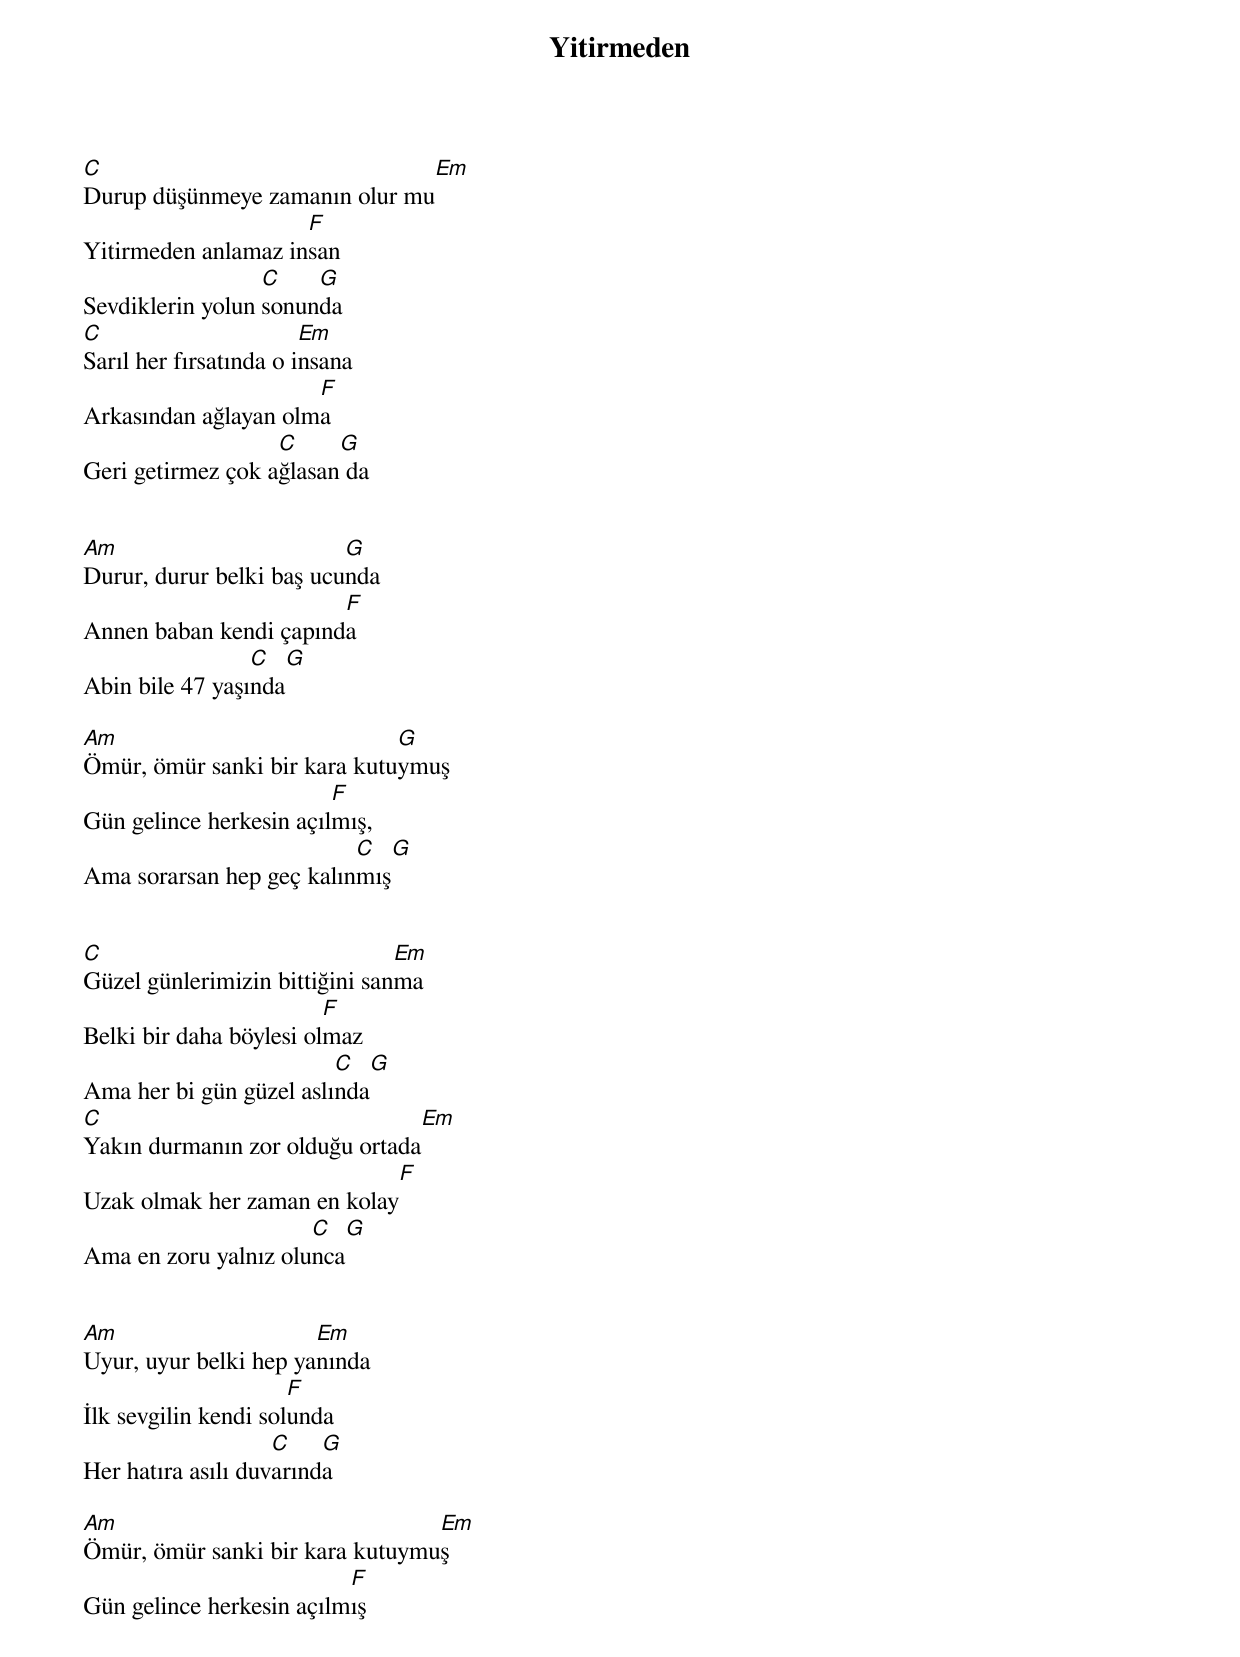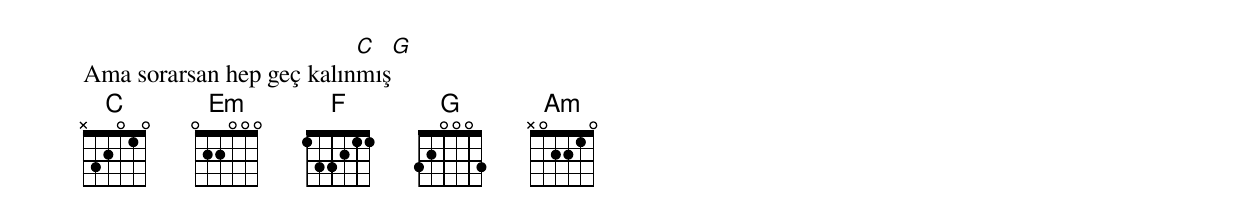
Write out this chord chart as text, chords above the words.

{title: Yitirmeden}
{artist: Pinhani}

C                               Em
Durup düşünmeye zamanın olur mu
                     F
Yitirmeden anlamaz insan
                  C    G
Sevdiklerin yolun sonunda
C                       Em
Sarıl her fırsatında o insana
                      F
Arkasından ağlayan olma
                   C     G
Geri getirmez çok ağlasan da


Am                        G
Durur, durur belki baş ucunda
                        F
Annen baban kendi çapında
                 C  G
Abin bile 47 yaşında

Am                            G
Ömür, ömür sanki bir kara kutuymuş
                         F
Gün gelince herkesin açılmış,
                          C  G
Ama sorarsan hep geç kalınmış


C                               Em
Güzel günlerimizin bittiğini sanma
                         F
Belki bir daha böylesi olmaz
                         C    G
Ama her bi gün güzel aslında
C                               Em
Yakın durmanın zor olduğu ortada
                              F
Uzak olmak her zaman en kolay
                      C    G
Ama en zoru yalnız olunca


Am                     Em
Uyur, uyur belki hep yanında
                      F
İlk sevgilin kendi solunda
                    C    G
Her hatıra asılı duvarında

Am                               Em
Ömür, ömür sanki bir kara kutuymuş
                          F
Gün gelince herkesin açılmış
                          C     G
Ama sorarsan hep geç kalınmış
